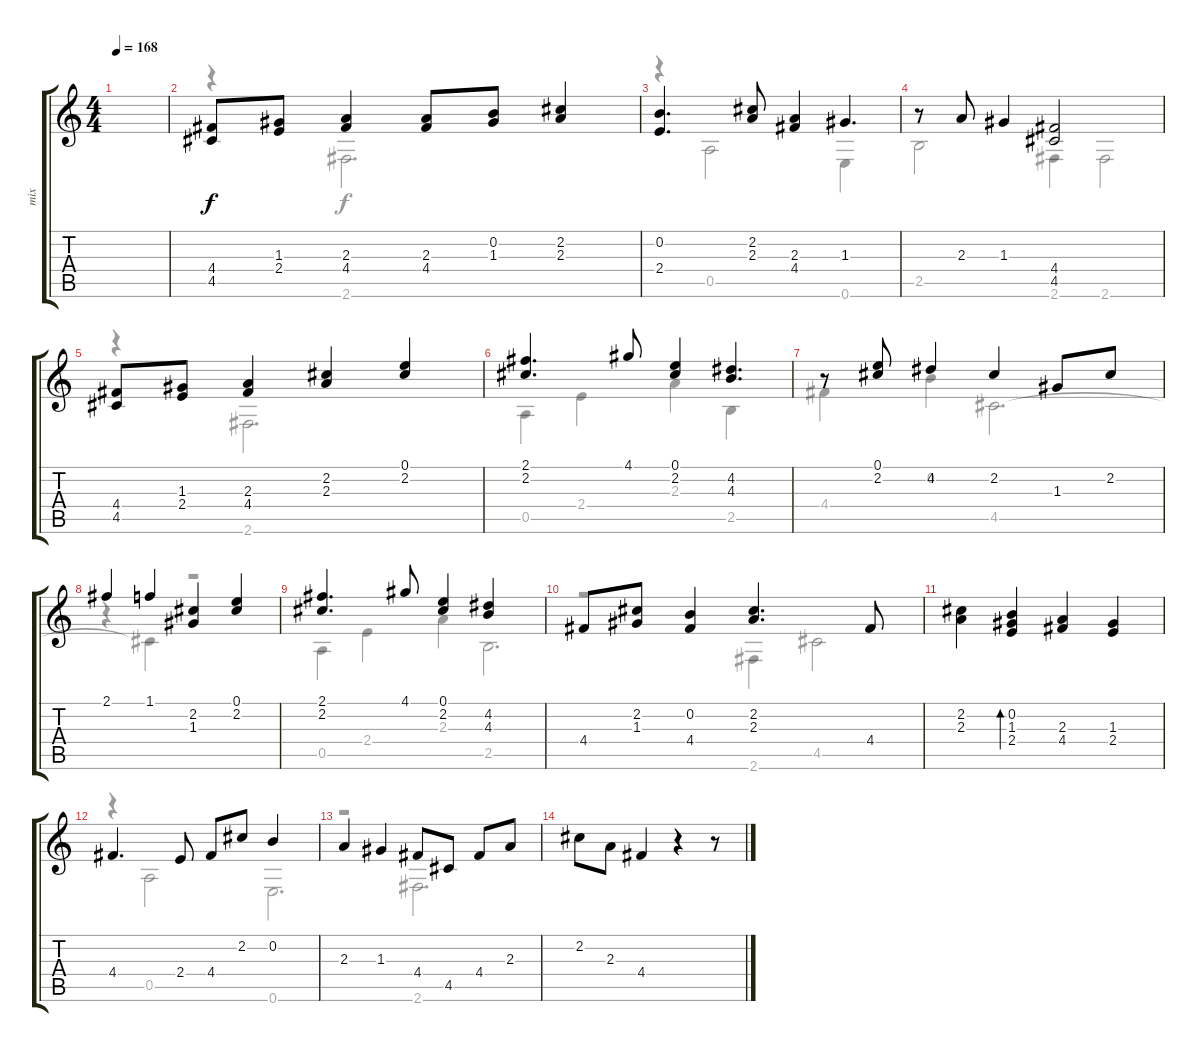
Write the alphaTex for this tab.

\track ("mix" "mix") {instrument acousticguitarsteel}
\staff {score tabs}
\tuning (E4 B3 G3 D3 A2 E2) {hide}
\voice
\ts (4 4)
\tempo 168
\clef g2
\ks c
|
(4.4 4.5).8 (1.3 2.4).8 (2.3 4.4).4 (2.3 4.4).8 (0.2 1.3).8 (2.2 2.3).4 |
(0.2 2.4).4{d} (2.2 2.3).8 (2.3 4.4).4 1.3.4{d} |
r.8 2.3.8 1.3.4 (4.4 4.5).2 |
(4.4 4.5).8 (1.3 2.4).8 (2.3 4.4).4 (2.2 2.3).4 (0.1 2.2).4 |
(2.1 2.2).4{d} 4.1.8 (0.1 2.2).4 (4.2 4.3).4{d} |
r.8 (0.1 2.2).8 4.2.4 2.2.4 1.3.8 2.2.8 |
2.1.4 1.1.4 (2.2 1.3).4 (0.1 2.2).4 |
(2.1 2.2).4{d} 4.1.8 (0.1 2.2).4 (4.2 4.3).4 |
4.4.8 (2.2 1.3).8 (0.2 4.4).4 (2.2 2.3).4{d} 4.4.8 |
(2.2 2.3).4 (0.2 1.3 2.4).4{bd 120} (2.3 4.4).4 (1.3 2.4).4 |
4.4.4{d} 2.4.8 4.4.8 2.2.8 0.2.4 |
2.3.4 1.3.4 4.4.8 4.5.8 4.4.8 2.3.8 |
2.2.8 2.3.8 4.4.4 r.4 r.8 |
|
\voice
\clef g2
\ottava regular
\simile none
\ks c
|
r.4 2.6.2{d} |
r.4 0.5.2 0.6.4 |
2.5.2 2.6.4 2.6.2 |
r.4 2.6.2{d} |
0.5.4 2.4.4 2.3.4 2.5.4 |
4.4.4 0.2.4 4.5.2{d} |
r.4 4.5{t}.4 r.2 |
0.5.4 2.4.4 2.3.4 2.5.2{d} |
r.2 2.6.4 4.5.2 |
|
r.4 0.5.2 0.6.2{d} |
r.2 2.6.2{d} |
|
|
